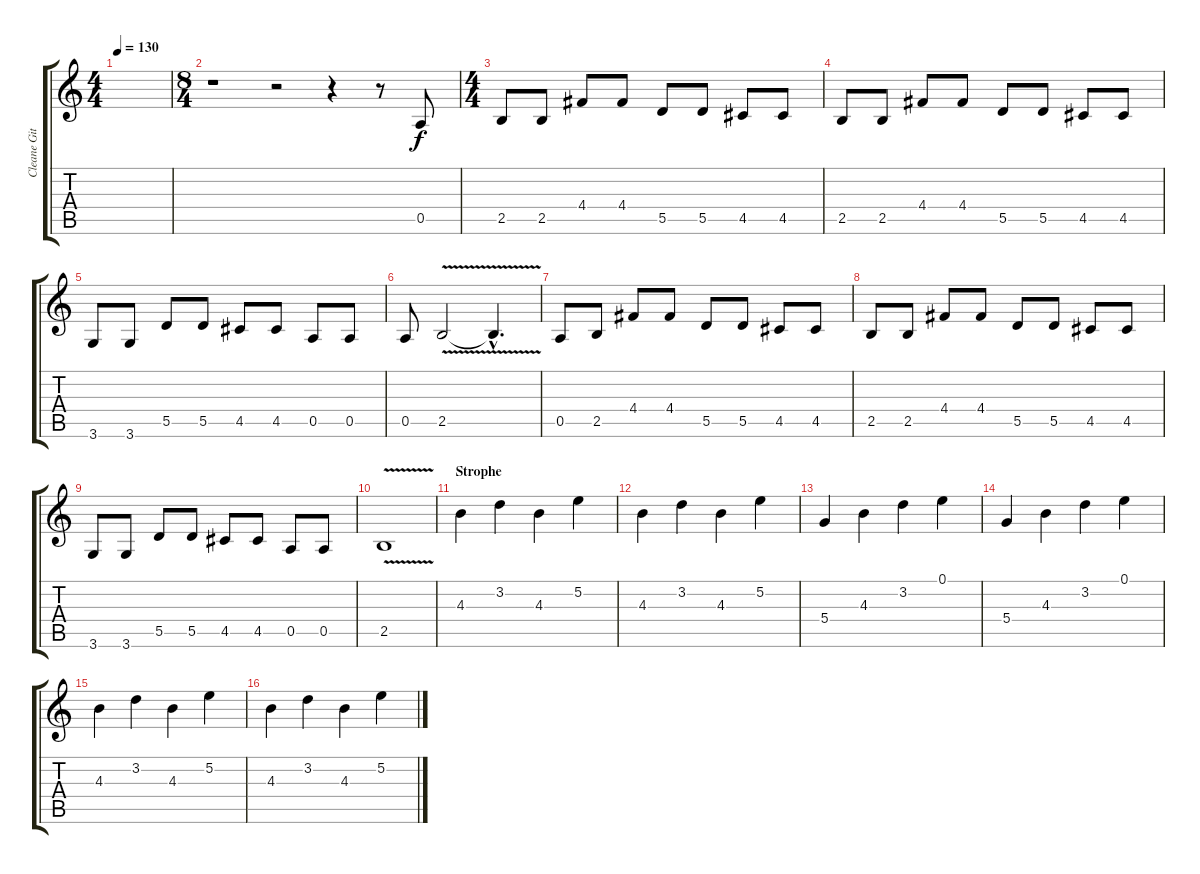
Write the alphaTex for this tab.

\track ("Cleane Gitarre" "Cleane Git") {instrument electricguitarclean}
\staff {score tabs}
\tuning (E4 B3 G3 D3 A2 E2) {hide}
\ts (4 4)
\tempo 130
\clef g2
\ks c
|
\ts (8 4)
r.1 r.2 r.4 r.8 0.5.8 |
\ts (4 4)
2.5.8 2.5.8 4.4.8 4.4.8 5.5.8 5.5.8 4.5.8 4.5.8 |
2.5.8 2.5.8 4.4.8 4.4.8 5.5.8 5.5.8 4.5.8 4.5.8 |
3.6.8 3.6.8 5.5.8 5.5.8 4.5.8 4.5.8 0.5.8 0.5.8 |
0.5.8 2.5{v}.2 2.5{v hac t}.4{d} |
0.5.8 2.5.8 4.4.8 4.4.8 5.5.8 5.5.8 4.5.8 4.5.8 |
2.5.8 2.5.8 4.4.8 4.4.8 5.5.8 5.5.8 4.5.8 4.5.8 |
3.6.8 3.6.8 5.5.8 5.5.8 4.5.8 4.5.8 0.5.8 0.5.8 |
2.5{v}.1 |
\section ("" "Strophe")
4.3.4 3.2.4 4.3.4 5.2.4 |
4.3.4 3.2.4 4.3.4 5.2.4 |
5.4.4 4.3.4 3.2.4 0.1.4 |
5.4.4 4.3.4 3.2.4 0.1.4 |
4.3.4 3.2.4 4.3.4 5.2.4 |
4.3.4 3.2.4 4.3.4 5.2.4
